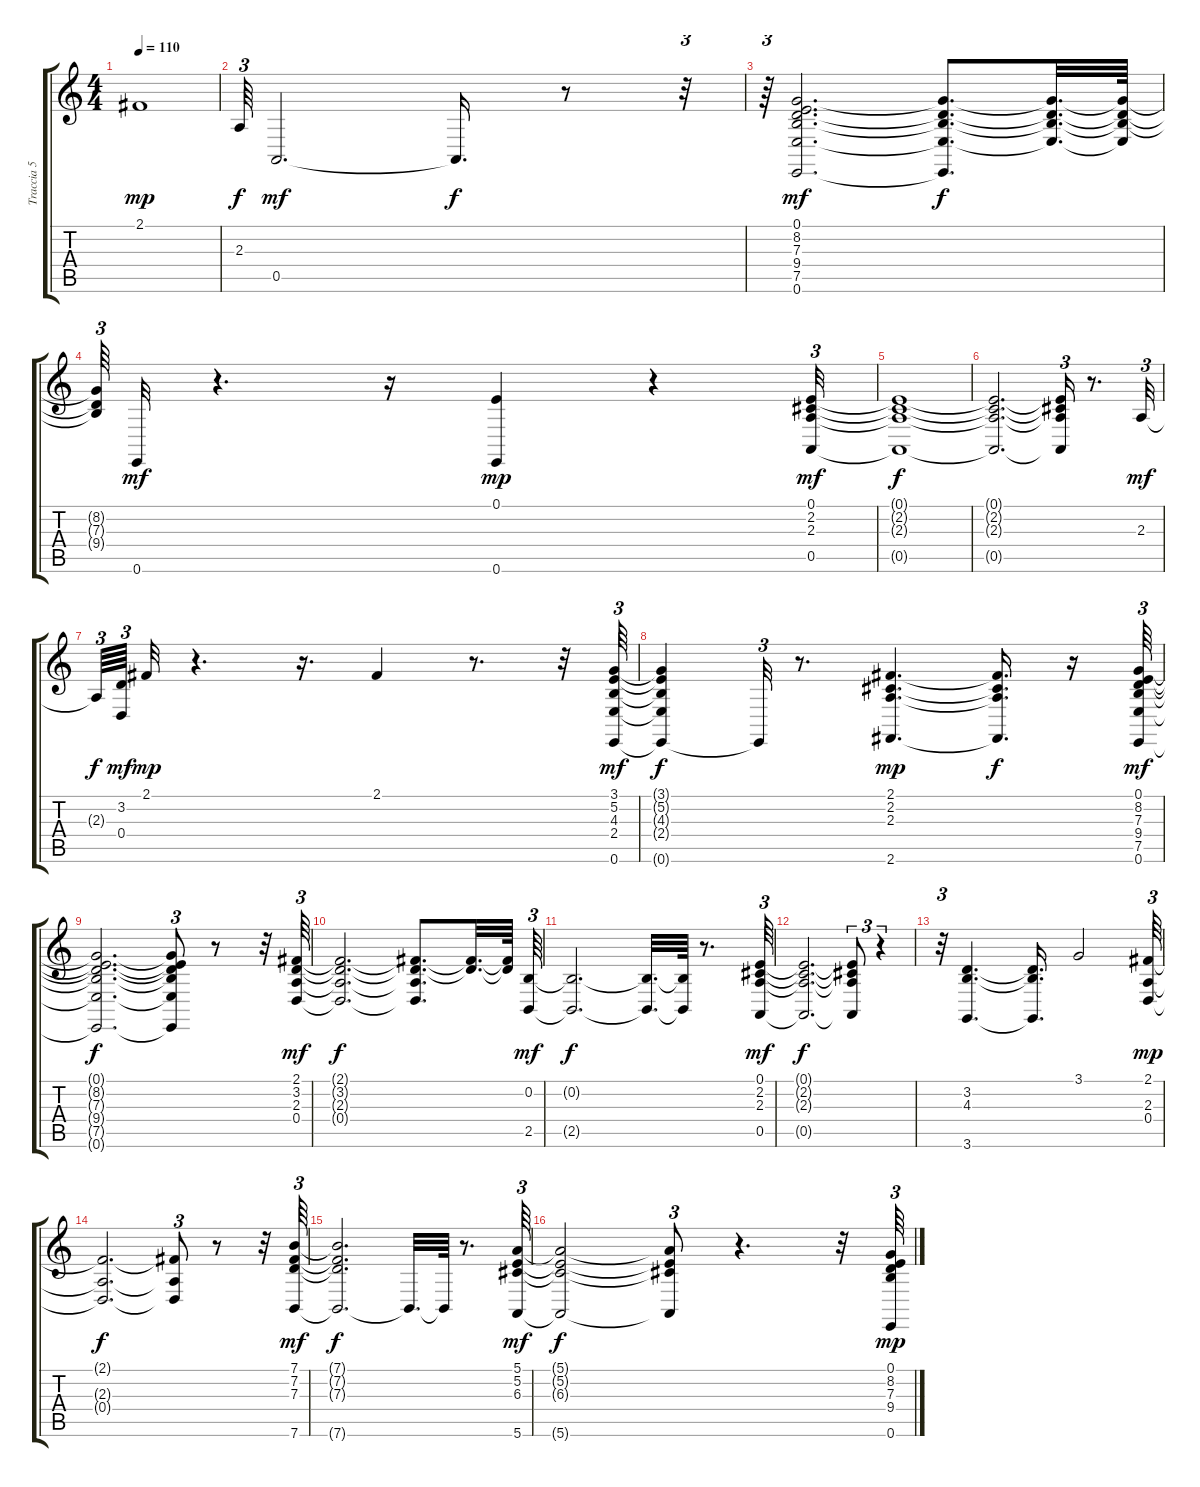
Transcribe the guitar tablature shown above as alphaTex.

\track ("Traccia 5" "Traccia 5") {instrument pad2warm}
\staff {score tabs}
\tuning (E4 B3 G3 D3 A2 E2) {hide}
\ts (4 4)
\tempo 110
\clef g2
\ks c
2.1.1{dy mp} |
2.3.64{tu (3 2) dy f} 0.5.2{d dy mf} 0.5{t}.16{d dy f} r.8 r.32{tu (3 2)} |
r.64{tu (3 2)} (0.1 8.2 7.3 9.4 7.5 0.6).2{d dy mf} (8.2{t} 7.3{t} 9.4{t} 7.5{t} 0.6{t}).8{d dy f} (8.2{t} 7.3{t} 9.4{t} 7.5{t}).32{d} (8.2{t} 7.3{t} 9.4{t} 7.5{t}).64 |
(8.2{t} 7.3{t} 9.4{t}).64{tu (3 2)} 0.6.32{dy mf} r.4{d} r.16 (0.1 0.6).4{dy mp} r.4 (0.1 2.2 2.3 0.5).32{tu (3 2) dy mf} |
(0.1{t} 2.2{t} 2.3{t} 0.5{t}).1{dy f} |
(0.1{t} 2.2{t} 2.3{t} 0.5{t}).2{d} (0.1{t} 2.2{t} 2.3{t} 0.5{t}).16{tu (3 2)} r.8{d} 2.3.32{tu (3 2) dy mf} |
2.3{t}.64{tu (3 2) dy f} (3.2 0.4).64{tu (3 2) dy mf beam splitsecondary} 2.1.32{dy mp} r.4{d} r.16{d} 2.1.4 r.8{d} r.32 (3.1 5.2 4.3 2.4 0.6).64{tu (3 2) dy mf} |
(3.1{t} 5.2{t} 4.3{t} 2.4{t} 0.6{t}).4{dy f} 0.6{t}.32{tu (3 2)} r.8{d} (2.1 2.2 2.3 2.6).4{d dy mp} (2.1{t} 2.2{t} 2.3{t} 2.6{t}).16{d dy f} r.16 (0.1 8.2 7.3 9.4 7.5 0.6).64{tu (3 2) dy mf} |
(0.1{t} 8.2{t} 7.3{t} 9.4{t} 7.5{t} 0.6{t}).2{d dy f} (0.1{t} 8.2{t} 7.3{t} 9.4{t} 7.5{t} 0.6{t}).8{tu (3 2)} r.8 r.32 (2.1 3.2 2.3 0.4).64{tu (3 2) dy mf} |
(2.1{t} 3.2{t} 2.3{t} 0.4{t}).2{d dy f} (2.1{t} 3.2{t} 2.3{t} 0.4{t}).8{d} (2.1{t} 3.2{t}).32{d} (2.1{t} 3.2{t}).64 (0.2 2.5).64{tu (3 2) dy mf} |
(0.2{t} 2.5{t}).2{d dy f} (0.2{t} 2.5{t}).32{d} (0.2{t} 2.5{t}).64 r.8{d} (0.1 2.2 2.3 0.5).64{tu (3 2) dy mf} |
(0.1{t} 2.2{t} 2.3{t} 0.5{t}).2{d dy f} (0.1{t} 2.2{t} 2.3{t} 0.5{t}).8{tu (3 2)} r.4{tu (3 2)} |
r.32{tu (3 2)} (3.2 4.3 3.6).4{d} (3.2{t} 4.3{t} 3.6{t}).16{d} 3.1.2 (2.1 2.3 0.4).64{tu (3 2) dy mp} |
(2.1{t} 2.3{t} 0.4{t}).2{d dy f} (2.1{t} 2.3{t} 0.4{t}).8{tu (3 2)} r.8 r.32 (7.1 7.2 7.3 7.6).64{tu (3 2) dy mf} |
(7.1{t} 7.2{t} 7.3{t} 7.6{t}).2{d dy f} 7.6{t}.32{d} 7.6{t}.64 r.8{d} (5.1 5.2 6.3 5.6).64{tu (3 2) dy mf} |
(5.1{t} 5.2{t} 6.3{t} 5.6{t}).2{dy f} (5.1{t} 5.2{t} 6.3{t} 5.6{t}).8{tu (3 2)} r.4{d} r.32 (0.1 8.2 7.3 9.4 0.6).64{tu (3 2) dy mp}
